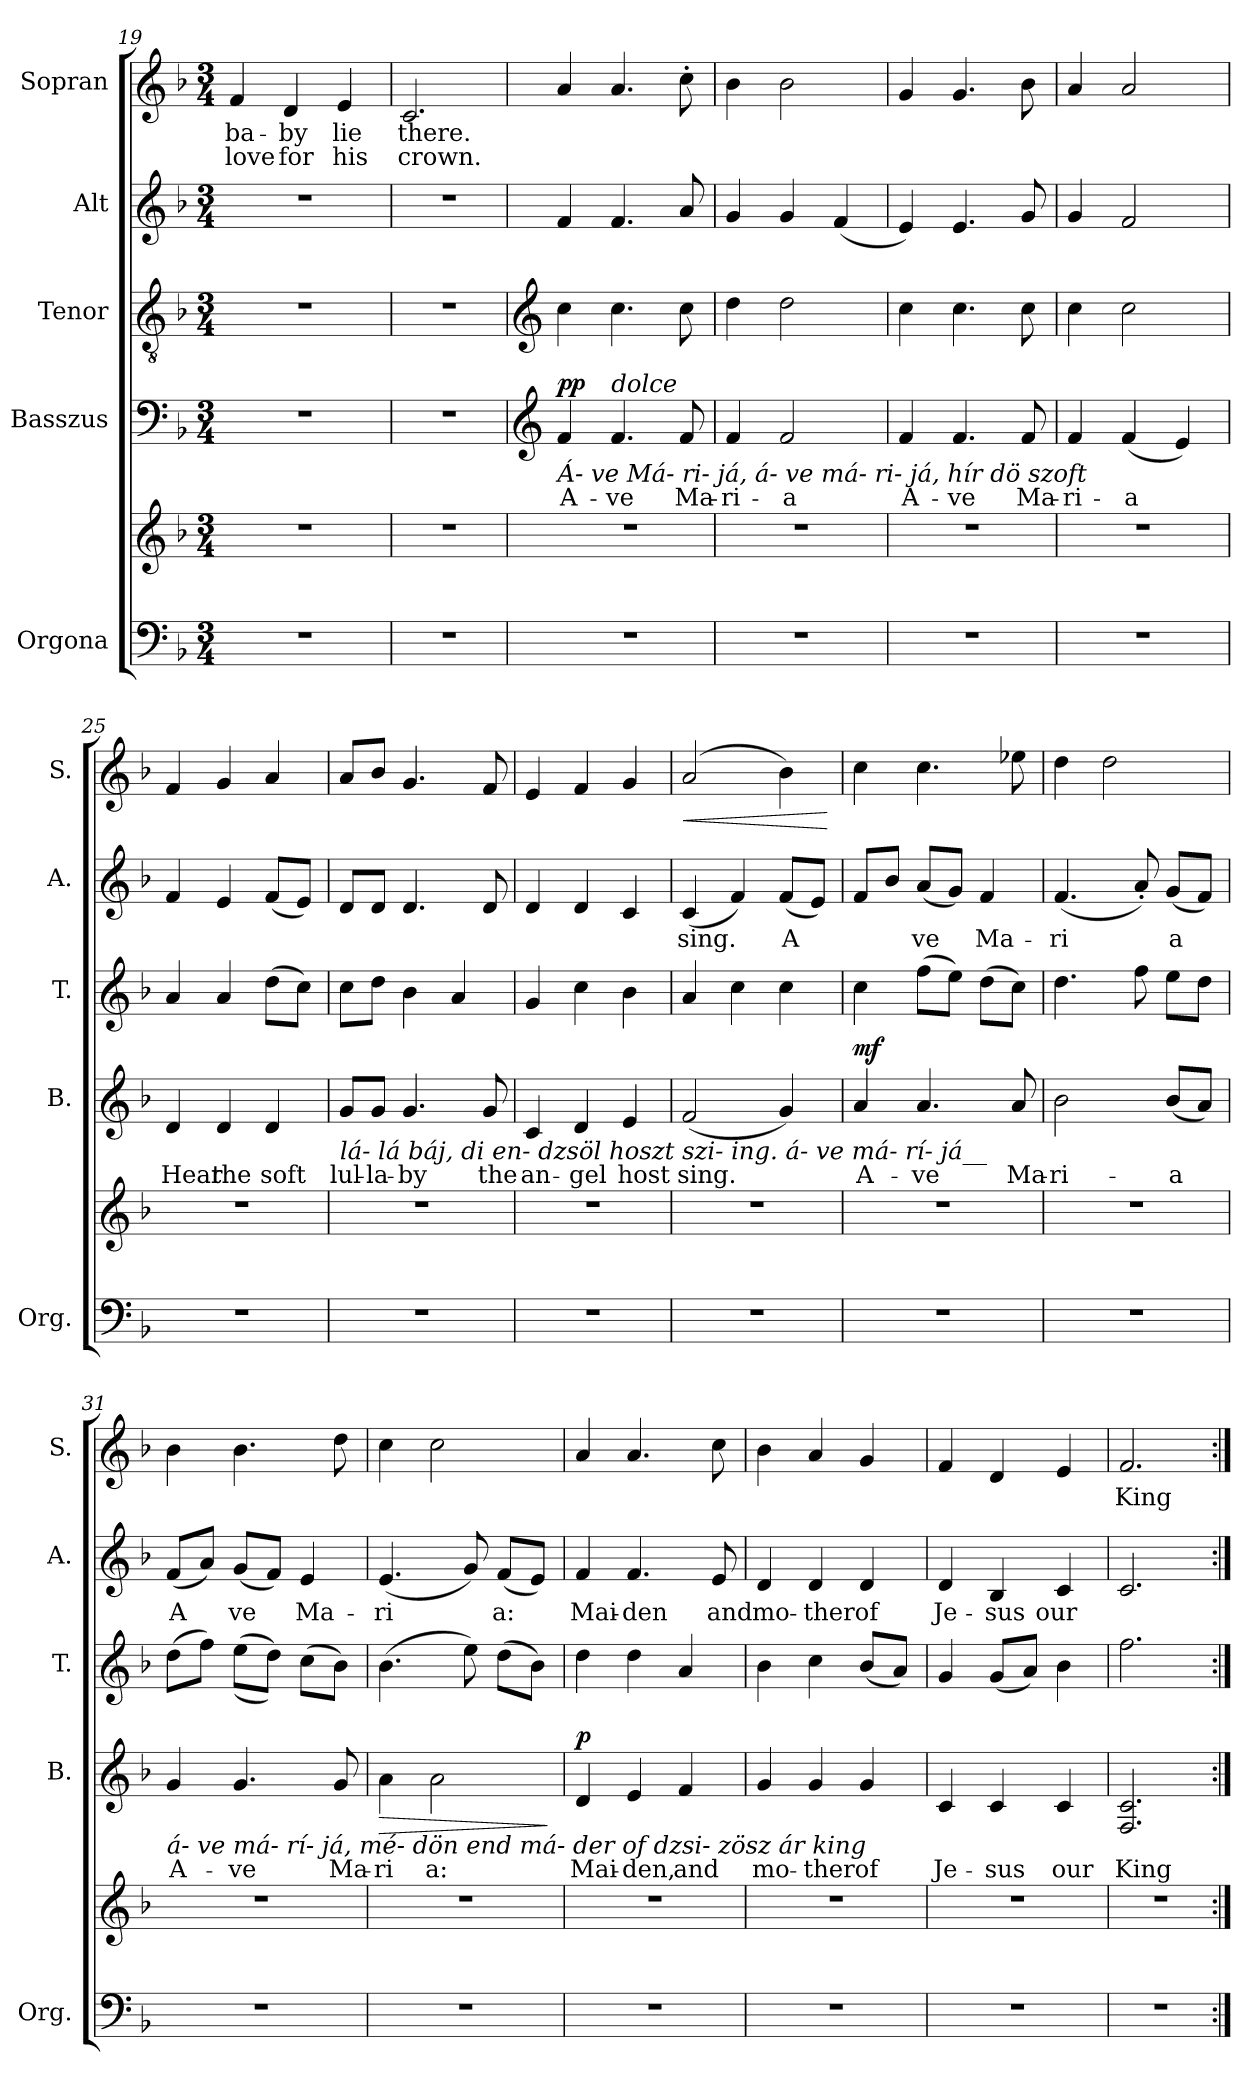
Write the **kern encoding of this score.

**kern	**kern	**kern	**text	**dynam	**kern	**kern	**text	**kern	**text	**text	**dynam
*part5	*part5	*part4	*part4	*part4	*part3	*part2	*part2	*part1	*part1	*part1	*part1
*staff6	*staff5	*staff4	*staff4	*staff4	*staff3	*staff2	*staff2	*staff1	*staff1	*staff1	*staff1
*I"Orgona	*	*I"Basszus	*	*	*I"Tenor	*I"Alt	*	*I"Sopran	*	*	*
*I'Org.	*	*I'B.	*	*	*I'T.	*I'A.	*	*I'S.	*	*	*
*clefF4	*clefG2	*clefF4	*	*	*clefGv2	*clefG2	*	*clefG2	*	*	*
*k[b-]	*k[b-]	*k[b-]	*	*	*k[b-]	*k[b-]	*	*k[b-]	*	*	*
*M3/4	*M3/4	*M3/4	*	*	*M3/4	*M3/4	*	*M3/4	*	*	*
=19	=19	=19	=19	=19	=19	=19	=19	=19	=19	=19	=19
2.r	2.r	2.r	.	.	2.r	2.r	.	4f/	ba-	love	.
.	.	.	.	.	.	.	.	4d/	-by	for	.
.	.	.	.	.	.	.	.	4e/	lie	his	.
=20	=20	=20	=20	=20	=20	=20	=20	=20	=20	=20	=20
2.r	2.r	2.r	.	.	2.r	2.r	.	2.c/	there.	crown.	.
!!LO:LB:g=z
=21	=21	=21	=21	=21	=21	=21	=21	=21	=21	=21	=21
*	*	*clefG2	*	*	*clefG2	*	*	*	*	*	*
!	!	!LO:TX:b:i:t=Á-      ve         Má-   ri-       já,                á-       ve          má-     ri-    já,                  hír        dö      szoft	!	!	!	!	!	!	!	!	!
!	!	!	!	!LO:DY:a	!	!	!	!	!	!	!
2.r	2.r	4f/	A-	pp	4cc\	4f/	.	4a/	.	.	.
!	!	!LO:TX:a:i:t=dolce	!	!	!	!	!	!	!	!	!
.	.	4.f/	-ve	.	4.cc\	4.f/	.	4.a/	.	.	.
.	.	8f/	Ma-	.	8cc\	8a/	.	8cc'\	.	.	.
=22	=22	=22	=22	=22	=22	=22	=22	=22	=22	=22	=22
2.r	2.r	4f/	-ri-	.	4dd\	4g/	.	4b-\	.	.	.
.	.	2f/	-a	.	2dd\	4g/	.	2b-\	.	.	.
.	.	.	.	.	.	(>4f/	.	.	.	.	.
=23	=23	=23	=23	=23	=23	=23	=23	=23	=23	=23	=23
2.r	2.r	4f/	A-	.	4cc\	4e/)	.	4g/	.	.	.
.	.	4.f/	-ve	.	4.cc\	4.e/	.	4.g/	.	.	.
.	.	8f/	Ma-	.	8cc\	8g/	.	8b-\	.	.	.
=24	=24	=24	=24	=24	=24	=24	=24	=24	=24	=24	=24
2.r	2.r	4f/	-ri-	.	4cc\	4g/	.	4a/	.	.	.
.	.	(4f/	-a	.	2cc\	2f/	.	2a/	.	.	.
.	.	4e/)	.	.	.	.	.	.	.	.	.
=25	=25	=25	=25	=25	=25	=25	=25	=25	=25	=25	=25
2.r	2.r	4d/	Hear	.	4a/	4f/	.	4f/	.	.	.
.	.	4d/	the	.	4a/	4e/	.	4g/	.	.	.
.	.	4d/	soft	.	(8dd\L	(>8f/L	.	4a/	.	.	.
.	.	.	.	.	8cc\J)	8e/J)	.	.	.	.	.
!!LO:PB:g=z
=26	=26	=26	=26	=26	=26	=26	=26	=26	=26	=26	=26
!	!	!LO:TX:b:i:t=lá-  lá  báj,         di      en-    dzsöl   hoszt       szi-           ing.          á-        ve             má-     rí-             já__	!	!	!	!	!	!	!	!	!
2.r	2.r	8g/L	lul-	.	8cc\L	8d/L	.	8a/L	.	.	.
.	.	8g/J	-la-	.	8dd\J	8d/J	.	8b-/J	.	.	.
.	.	4.g/	-by	.	4b-\	4.d/	.	4.g/	.	.	.
.	.	.	.	.	4a/	.	.	.	.	.	.
.	.	8g/	the	.	.	8d/	.	8f/	.	.	.
=27	=27	=27	=27	=27	=27	=27	=27	=27	=27	=27	=27
2.r	2.r	4c/	an-	.	4g/	4d/	.	4e/	.	.	.
.	.	4d/	-gel	.	4cc\	4d/	.	4f/	.	.	.
.	.	4e/	host	.	4b-\	4c/	.	4g/	.	.	.
=28	=28	=28	=28	=28	=28	=28	=28	=28	=28	=28	=28
!	!	!	!	!	!	!	!	!	!	!	!LO:HP:b
2.r	2.r	(2f/	sing.	.	4a/	(>4c/	sing.	(2a/	.	.	<
.	.	.	.	.	4cc\	4f/)	.	.	.	.	.
.	.	4g/)	.	.	4cc\	(>8f/L	-A	4b-\)	.	.	.
.	.	.	.	.	.	8e/J)	.	.	.	.	.
.	.	.	.	.	.	.	.	.	.	.	[
=29	=29	=29	=29	=29	=29	=29	=29	=29	=29	=29	=29
!	!	!	!	!LO:DY:a	!	!	!	!	!	!	!
2.r	2.r	4a/	A-	mf	4cc\	8f/L	.	4cc\	.	.	.
.	.	.	.	.	.	8b-/J	.	.	.	.	.
.	.	4.a/	-ve	.	(8ff\L	(>8a/L	ve	4.cc\	.	.	.
.	.	.	.	.	8ee\J)	8g/J)	.	.	.	.	.
.	.	.	.	.	(8dd\L	4f/	Ma-	.	.	.	.
.	.	8a/	Ma-	.	8cc\J)	.	.	8ee-X\	.	.	.
=30	=30	=30	=30	=30	=30	=30	=30	=30	=30	=30	=30
2.r	2.r	2b-\	-ri-	.	4.dd\	(>4.f/	-ri	4dd\	.	.	.
.	.	.	.	.	.	.	.	2dd\	.	.	.
.	.	.	.	.	8ff\	8a'/)	.	.	.	.	.
.	.	(8b-/L	-a	.	8ee\L	(>8g/L	a	.	.	.	.
.	.	8a/J)	.	.	8dd\J	8f/J)	.	.	.	.	.
!!LO:LB:g=z
=31	=31	=31	=31	=31	=31	=31	=31	=31	=31	=31	=31
!	!	!LO:TX:b:i:t=á-     ve         má-    rí-    já,               mé-   dön    end         má-   der   of         dzsi- zösz   ár        king	!	!	!	!	!	!	!	!	!
2.r	2.r	4g/	A-	.	(8dd\L	(>8f/L	-A	4b-\	.	.	.
.	.	.	.	.	8ff\J)	8a/J)	.	.	.	.	.
.	.	4.g/	-ve	.	((8ee\L	(>8g/L	ve	4.b-\	.	.	.
.	.	.	.	.	8dd\J))	8f/J)	.	.	.	.	.
.	.	.	.	.	(8cc\L	4e/	Ma-	.	.	.	.
.	.	8g/	Ma-	.	8b-\J)	.	.	8dd\	.	.	.
=32	=32	=32	=32	=32	=32	=32	=32	=32	=32	=32	=32
!	!	!	!	!LO:HP:b	!	!	!	!	!	!	!
2.r	2.r	4a\	-ri	>	(4.b-\	(>4.e/	-ri	4cc\	.	.	.
.	.	2a\	a:	.	.	.	.	2cc\	.	.	.
.	.	.	.	.	8ee\)	8g/)	.	.	.	.	.
.	.	.	.	.	(8dd\L	(>8f/L	a:	.	.	.	.
.	.	.	.	.	8b-\J)	8e/J)	.	.	.	.	.
.	.	.	.	]	.	.	.	.	.	.	.
=33	=33	=33	=33	=33	=33	=33	=33	=33	=33	=33	=33
!	!	!	!	!LO:DY:a	!	!	!	!	!	!	!
2.r	2.r	4d/	Mai-	p	4dd\	4f/	Mai-	4a/	.	.	.
.	.	4e/	-den,	.	4dd\	4.f/	-den	4.a/	.	.	.
.	.	4f/	and	.	4a/	.	.	.	.	.	.
.	.	.	.	.	.	8e/	and	8cc\	.	.	.
=34	=34	=34	=34	=34	=34	=34	=34	=34	=34	=34	=34
2.r	2.r	4g/	mo-	.	4b-\	4d/	mo-	4b-\	.	.	.
.	.	4g/	-ther	.	4cc\	4d/	-ther	4a/	.	.	.
.	.	4g/	of	.	(8b-/L	4d/	of	4g/	.	.	.
.	.	.	.	.	8a/J)	.	.	.	.	.	.
=35	=35	=35	=35	=35	=35	=35	=35	=35	=35	=35	=35
2.r	2.r	4c/	Je-	.	4g/	4d/	Je-	4f/	.	.	.
.	.	4c/	-sus	.	(8g/L	4B-/	-sus	4d/	.	.	.
.	.	.	.	.	8a/J)	.	.	.	.	.	.
.	.	4c/	our	.	4b-\	4c/	our	4e/	.	.	.
=36	=36	=36	=36	=36	=36	=36	=36	=36	=36	=36	=36
2.r	2.r	2.F/ 2.c/	King	.	2.ff\	2.c/	.	2.f/	King	.	.
=:|!	=:|!	=:|!	=:|!	=:|!	=:|!	=:|!	=:|!	=:|!	=:|!	=:|!	=:|!
*-	*-	*-	*-	*-	*-	*-	*-	*-	*-	*-	*-
